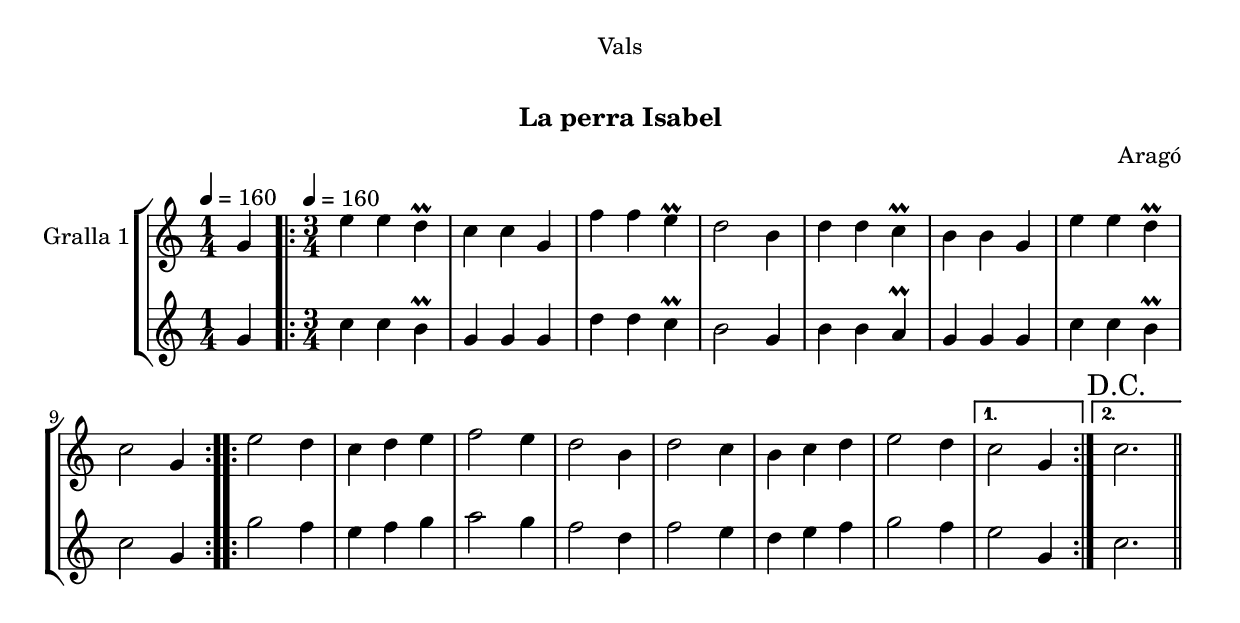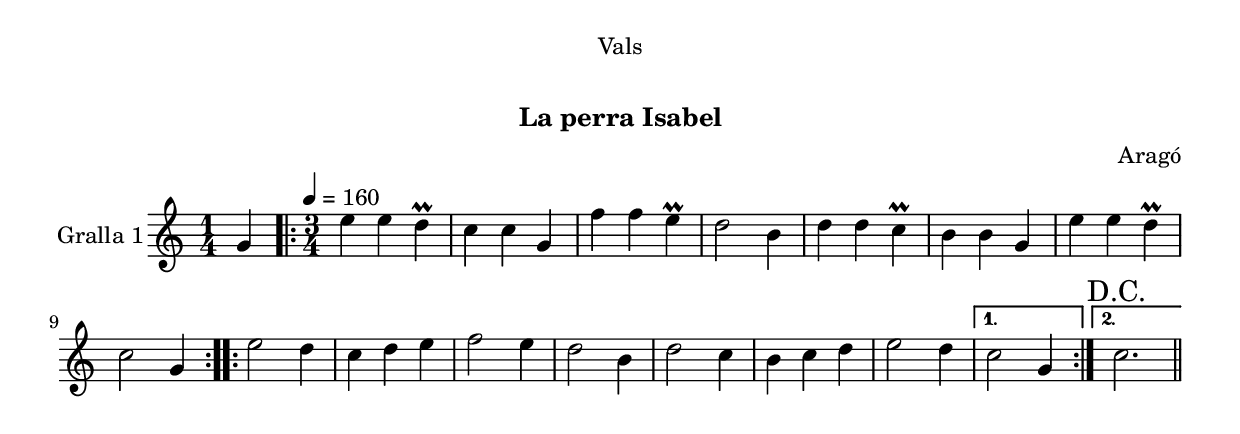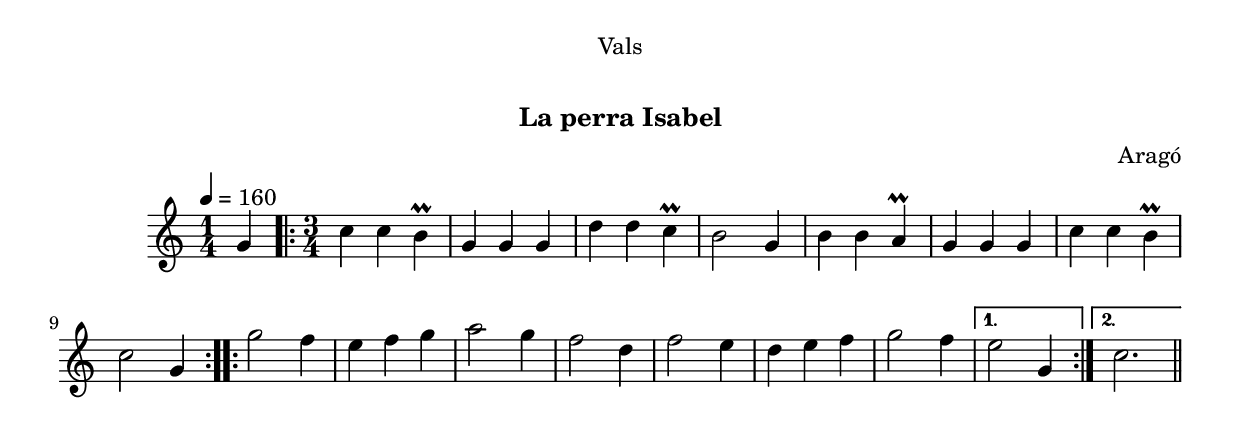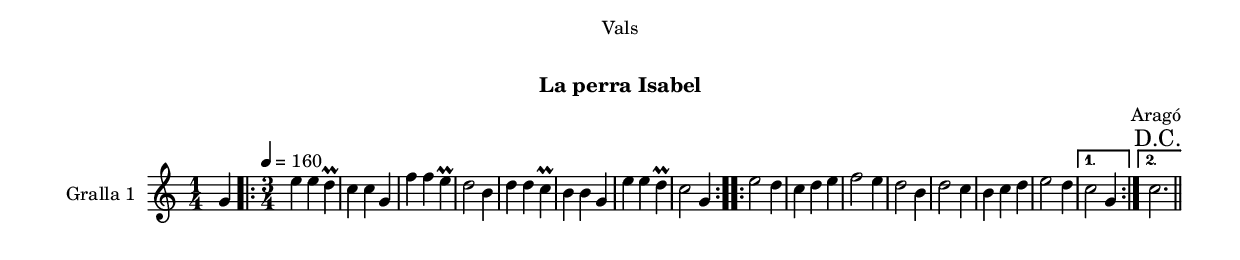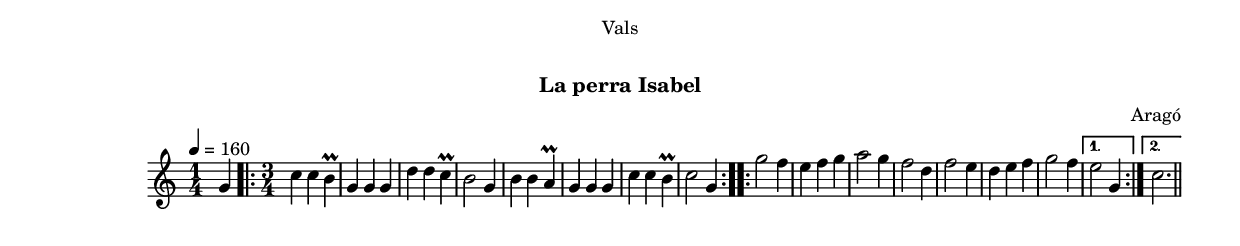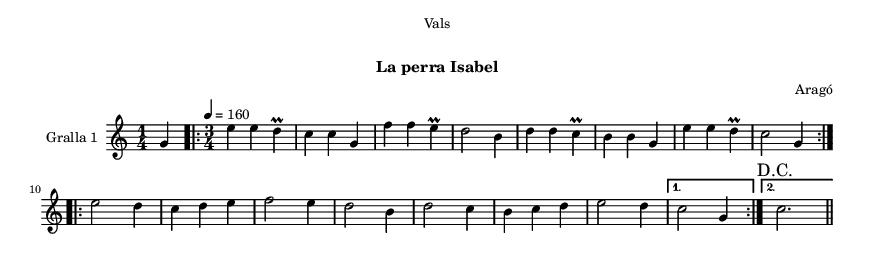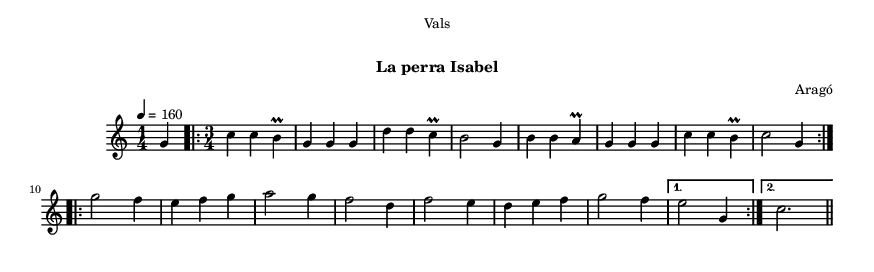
\version "2.16.0"

\header {
  dedication="Vals"
  title=" "
  subtitle="La perra Isabel"
  subsubtitle=""
  poet=""
  meter=""
  piece=""
  composer="Aragó"
  arranger=""
  opus=""
  instrument=""
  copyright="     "
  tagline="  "
}

liniaroAa =
\relative g'
{
  \clef treble
  \key c \major
  \time 1/4
  g4 \tempo 4 = 160  |
  \time 3/4   \repeat volta 2 { e'4 e d\prall  |
  c4 c g  |
  f'4 f e\prall  |
  %05
  d2 b4  |
  d4 d c\prall  |
  b4 b g  |
  e'4 e d\prall  |
  c2 g4  | }
  %10
  \repeat volta 2 { e'2 d4  |
  c4 d e  |
  f2 e4  |
  d2 b4  |
  d2 c4  |
  %15
  b4 c d  |
  e2 d4 }
  \alternative { { c2 g4 }
  { \mark "D.C." c2. } } \bar "||"
}

liniaroAb =
\relative g'
{
  \tempo 4 = 160
  \clef treble
  \key c \major
  \time 1/4
  g4  |
  \time 3/4   \repeat volta 2 { c4 c b\prall  |
  g4 g g  |
  d'4 d c\prall  |
  %05
  b2 g4  |
  b4 b a\prall  |
  g4 g g  |
  c4 c b\prall  |
  c2 g4  | }
  %10
  \repeat volta 2 { g'2 f4  |
  e4 f g  |
  a2 g4  |
  f2 d4  |
  f2 e4  |
  %15
  d4 e f  |
  g2 f4 }
  \alternative { { e2 g,4 }
  { c2. } } \bar "||"
}

\book {

\paper {
  print-page-number = false
  #(set-paper-size "a4")
  #(layout-set-staff-size 20)
}

\bookpart {
  \score {
    \new StaffGroup {
      \override Score.RehearsalMark #'self-alignment-X = #LEFT
      <<
        \new Staff \with {instrumentName = #"Gralla 1" } \liniaroAa
        \new Staff \with {instrumentName = #"" } \liniaroAb
      >>
    }
    \layout {}
  }\score { \unfoldRepeats
    \new StaffGroup {
      \override Score.RehearsalMark #'self-alignment-X = #LEFT
      <<
        \new Staff \with {instrumentName = #"Gralla 1" } \liniaroAa
        \new Staff \with {instrumentName = #"" } \liniaroAb
      >>
    }
    \midi {}
  }
}

\bookpart {
  \header {}
  \score {
    \new StaffGroup {
      \override Score.RehearsalMark #'self-alignment-X = #LEFT
      <<
        \new Staff \with {instrumentName = #"Gralla 1" } \liniaroAa
      >>
    }
    \layout {}
  }\score { \unfoldRepeats
    \new StaffGroup {
      \override Score.RehearsalMark #'self-alignment-X = #LEFT
      <<
        \new Staff \with {instrumentName = #"Gralla 1" } \liniaroAa
      >>
    }
    \midi {}
  }
}

\bookpart {
  \header {}
  \score {
    \new StaffGroup {
      \override Score.RehearsalMark #'self-alignment-X = #LEFT
      <<
        \new Staff \with {instrumentName = #"" } \liniaroAb
      >>
    }
    \layout {}
  }\score { \unfoldRepeats
    \new StaffGroup {
      \override Score.RehearsalMark #'self-alignment-X = #LEFT
      <<
        \new Staff \with {instrumentName = #"" } \liniaroAb
      >>
    }
    \midi {}
  }
}

}

\book {

\paper {
  print-page-number = false
  #(set-paper-size "a5landscape")
  #(layout-set-staff-size 16)
}

\bookpart {
  \header {}
  \score {
    \new StaffGroup {
      \override Score.RehearsalMark #'self-alignment-X = #LEFT
      <<
        \new Staff \with {instrumentName = #"Gralla 1" } \liniaroAa
      >>
    }
    \layout {}
  }
}

\bookpart {
  \header {}
  \score {
    \new StaffGroup {
      \override Score.RehearsalMark #'self-alignment-X = #LEFT
      <<
        \new Staff \with {instrumentName = #"" } \liniaroAb
      >>
    }
    \layout {}
  }
}

}

\book {

\paper {
  print-page-number = false
  #(set-paper-size "a6landscape")
  #(layout-set-staff-size 12)
}

\bookpart {
  \header {}
  \score {
    \new StaffGroup {
      \override Score.RehearsalMark #'self-alignment-X = #LEFT
      <<
        \new Staff \with {instrumentName = #"Gralla 1" } \liniaroAa
      >>
    }
    \layout {}
  }
}

\bookpart {
  \header {}
  \score {
    \new StaffGroup {
      \override Score.RehearsalMark #'self-alignment-X = #LEFT
      <<
        \new Staff \with {instrumentName = #"" } \liniaroAb
      >>
    }
    \layout {}
  }
}

}

